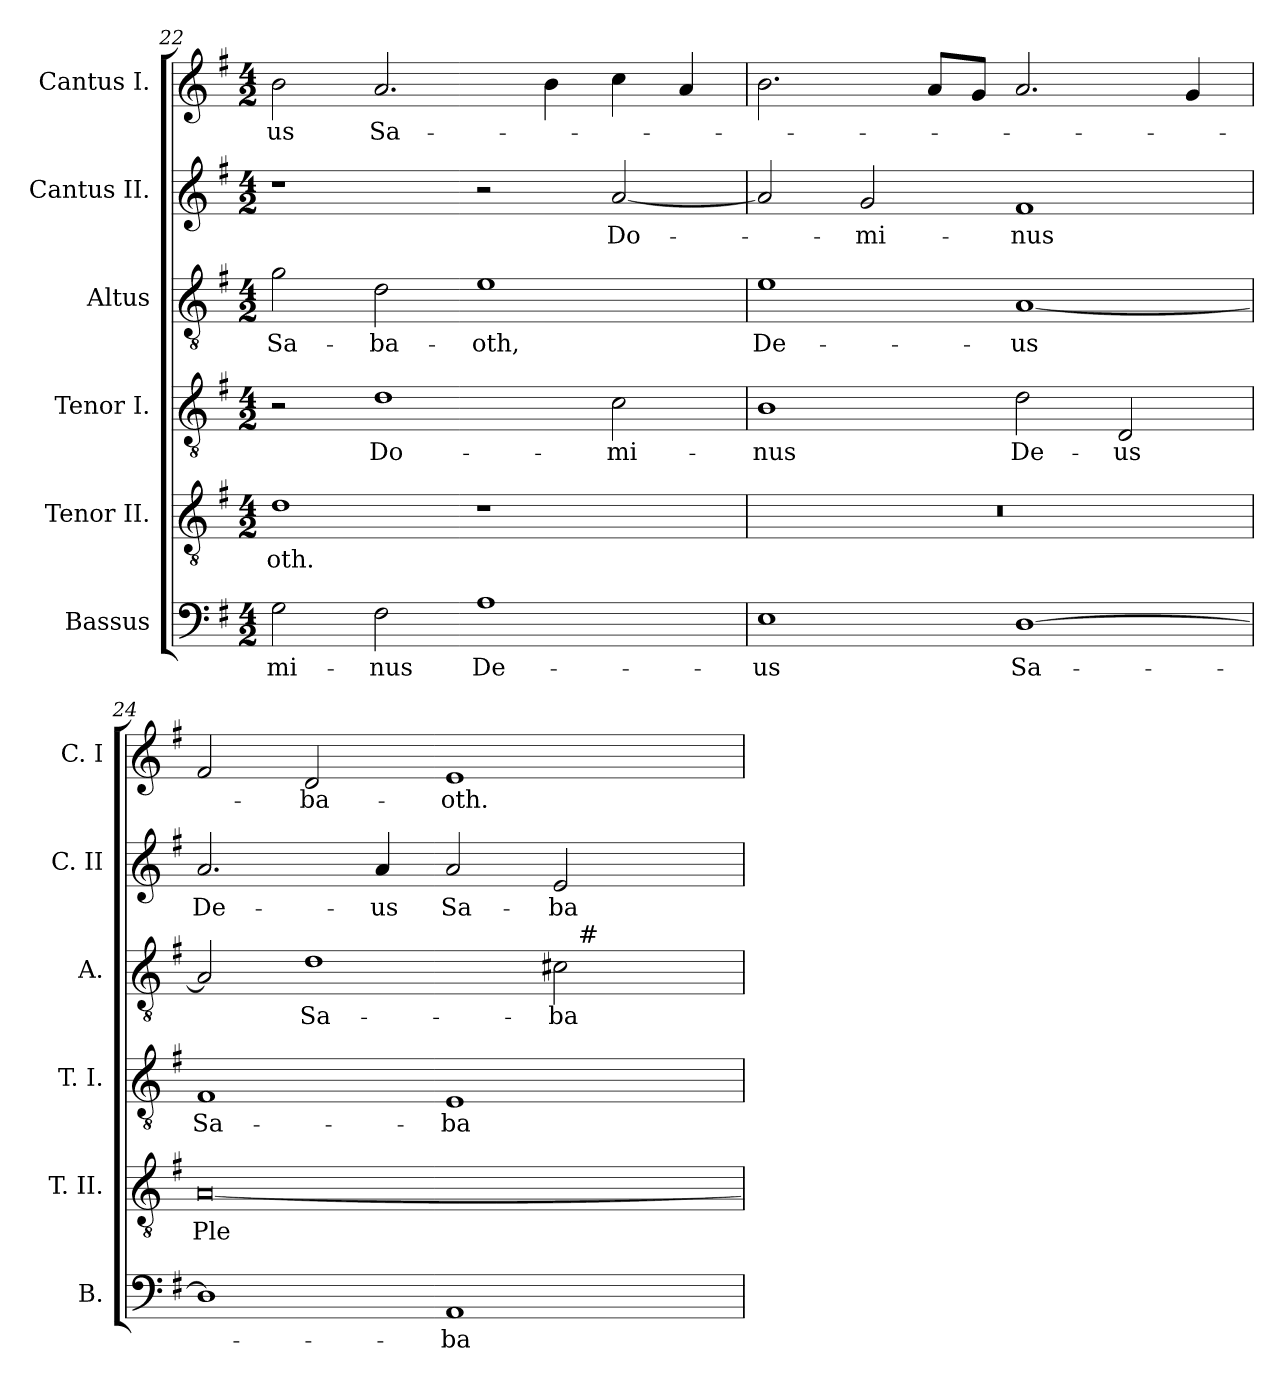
**kern	**text	**kern	**text	**kern	**text	**kern	**text	**kern	**text	**kern	**text
*part6	*part6	*part5	*part5	*part4	*part4	*part3	*part3	*part2	*part2	*part1	*part1
*staff6	*staff6	*staff5	*staff5	*staff4	*staff4	*staff3	*staff3	*staff2	*staff2	*staff1	*staff1
*I"Bassus	*	*I"Tenor II.	*	*I"Tenor I.	*	*I"Altus	*	*I"Cantus II.	*	*I"Cantus I.	*
*I'B.	*	*I'T. II.	*	*I'T. I.	*	*I'A.	*	*I'C. II	*	*I'C. I	*
*clefF4	*	*clefGv2	*	*clefGv2	*	*clefGv2	*	*clefG2	*	*clefG2	*
*	*	*ITrd7c12	*	*ITrd7c12	*	*ITrd7c12	*	*	*	*	*
*k[f#]	*	*k[f#]	*	*k[f#]	*	*k[f#]	*	*k[f#]	*	*k[f#]	*
*G:	*	*G:	*	*G:	*	*G:	*	*G:	*	*G:	*
*M4/2	*	*M4/2	*	*M4/2	*	*M4/2	*	*M4/2	*	*M4/2	*
=22	=22	=22	=22	=22	=22	=22	=22	=22	=22	=22	=22
!	!LO:LY:b:color=#000000	!	!	!	!	!	!	!	!	!	!
!	!	!	!LO:LY:b:color=#000000	!	!	!	!	!	!	!	!
!	!	!	!	!	!	!	!LO:LY:b:color=#000000	!	!	!	!
!	!	!	!	!	!	!	!	!	!	!	!LO:LY:b:color=#000000
2Gi\	-mi-	1Di	-oth.	2r	.	2Gi\	Sa-	1r	.	2bi\	-us
!	!LO:LY:b:color=#000000	!	!	!	!	!	!	!	!	!	!
!	!	!	!	!	!LO:LY:b:color=#000000	!	!	!	!	!	!
!	!	!	!	!	!	!	!LO:LY:b:color=#000000	!	!	!	!
!	!	!	!	!	!	!	!	!	!	!	!LO:LY:b:color=#000000
2F#i\	-nus	.	.	1Di	Do-	2Di\	-ba-	.	.	2.ai/	Sa-
!	!LO:LY:b:color=#000000	!	!	!	!	!	!	!	!	!	!
!	!	!	!	!	!	!	!LO:LY:b:color=#000000	!	!	!	!
1Ai	De-	1r	.	.	.	1Ei	-oth,	2r	.	.	.
.	.	.	.	.	.	.	.	.	.	4bi\	.
!	!	!	!	!	!LO:LY:b:color=#000000	!	!	!	!	!	!
!	!	!	!	!	!	!	!	!	!LO:LY:b:color=#000000	!	!
.	.	.	.	2Ci\	-mi-	.	.	[2ai/	Do-	4cci\	.
.	.	.	.	.	.	.	.	.	.	4ai/	.
=23	=23	=23	=23	=23	=23	=23	=23	=23	=23	=23	=23
!	!LO:LY:b:color=#000000	!LO:N:vis=1	!	!	!	!	!	!	!	!	!
!	!	!	!	!	!LO:LY:b:color=#000000	!	!	!	!	!	!
!	!	!	!	!	!	!	!LO:LY:b:color=#000000	!	!	!	!
1Ei	-us	0r	.	1BBi	-nus	1Ei	De-	2ai/]	.	2.bi\	.
!	!	!	!	!	!	!	!	!	!LO:LY:b:color=#000000	!	!
.	.	.	.	.	.	.	.	2gi/	-mi-	.	.
.	.	.	.	.	.	.	.	.	.	8ai/L	.
.	.	.	.	.	.	.	.	.	.	8gi/J	.
!	!LO:LY:b:color=#000000	!	!	!	!	!	!	!	!	!	!
!	!	!	!	!	!LO:LY:b:color=#000000	!	!	!	!	!	!
!	!	!	!	!	!	!	!LO:LY:b:color=#000000	!	!	!	!
!	!	!	!	!	!	!	!	!	!LO:LY:b:color=#000000	!	!
[1Di	Sa-	.	.	2Di\	De-	[1AAi	-us	1f#i	-nus	2.ai/	.
!	!	!	!	!	!LO:LY:b:color=#000000	!	!	!	!	!	!
.	.	.	.	2DDi/	-us	.	.	.	.	.	.
.	.	.	.	.	.	.	.	.	.	4gi/	.
=24	=24	=24	=24	=24	=24	=24	=24	=24	=24	=24	=24
!	!	!	!LO:LY:b:color=#000000	!	!	!	!	!	!	!	!
!	!	!	!	!	!LO:LY:b:color=#000000	!	!	!	!	!	!
!	!	!	!	!	!	!	!	!	!LO:LY:b:color=#000000	!	!
*	*	*	*	*	*	*^	*	*	*	*	*
1Di]	.	[0AAi	Ple-	1FF#i	Sa-	2AAi/]	1ryy	.	2.ai/	De-	2f#i/	.
!	!	!	!	!	!	!	!	!LO:LY:b:color=#000000	!	!	!	!
!	!	!	!	!	!	!	!	!	!	!	!	!LO:LY:b:color=#000000
.	.	.	.	.	.	1Di	.	Sa-	.	.	2di/	-ba-
!	!	!	!	!	!	!	!	!	!	!LO:LY:b:color=#000000	!	!
.	.	.	.	.	.	.	.	.	4ai/	-us	.	.
!	!LO:LY:b:color=#000000	!	!	!	!	!	!	!	!	!	!	!
!	!	!	!	!	!LO:LY:b:color=#000000	!	!	!	!	!	!	!
!	!	!	!	!	!	!	!	!	!	!LO:LY:b:color=#000000	!	!
!	!	!	!	!	!	!	!	!	!	!	!	!LO:LY:b:color=#000000
1AAi	-ba-	.	.	1EEi	-ba-	.	2ryy	.	2ai/	Sa-	1ei	-oth.
!	!	!	!	!	!	!	!	!LO:LY:b:color=#000000	!	!	!	!
!	!	!	!	!	!	!	!	!	!	!LO:LY:b:color=#000000	!	!
.	.	.	.	.	.	2C#i\	32ryy	-ba-	2ei/	-ba-	.	.
.	.	.	.	.	.	.	256ryy	.	.	.	.	.
!	!	!	!	!	!	!	!LO:TX:a:t=#	!	!	!	!	!
.	.	.	.	.	.	.	4ryy	.	.	.	.	.
.	.	.	.	.	.	.	8ryy	.	.	.	.	.
.	.	.	.	.	.	.	16ryy	.	.	.	.	.
.	.	.	.	.	.	.	64..ryy	.	.	.	.	.
*	*	*	*	*	*	*v	*v	*	*	*	*	*
=	=	=	=	=	=	=	=	=	=	=	=
*-	*-	*-	*-	*-	*-	*-	*-	*-	*-	*-	*-
